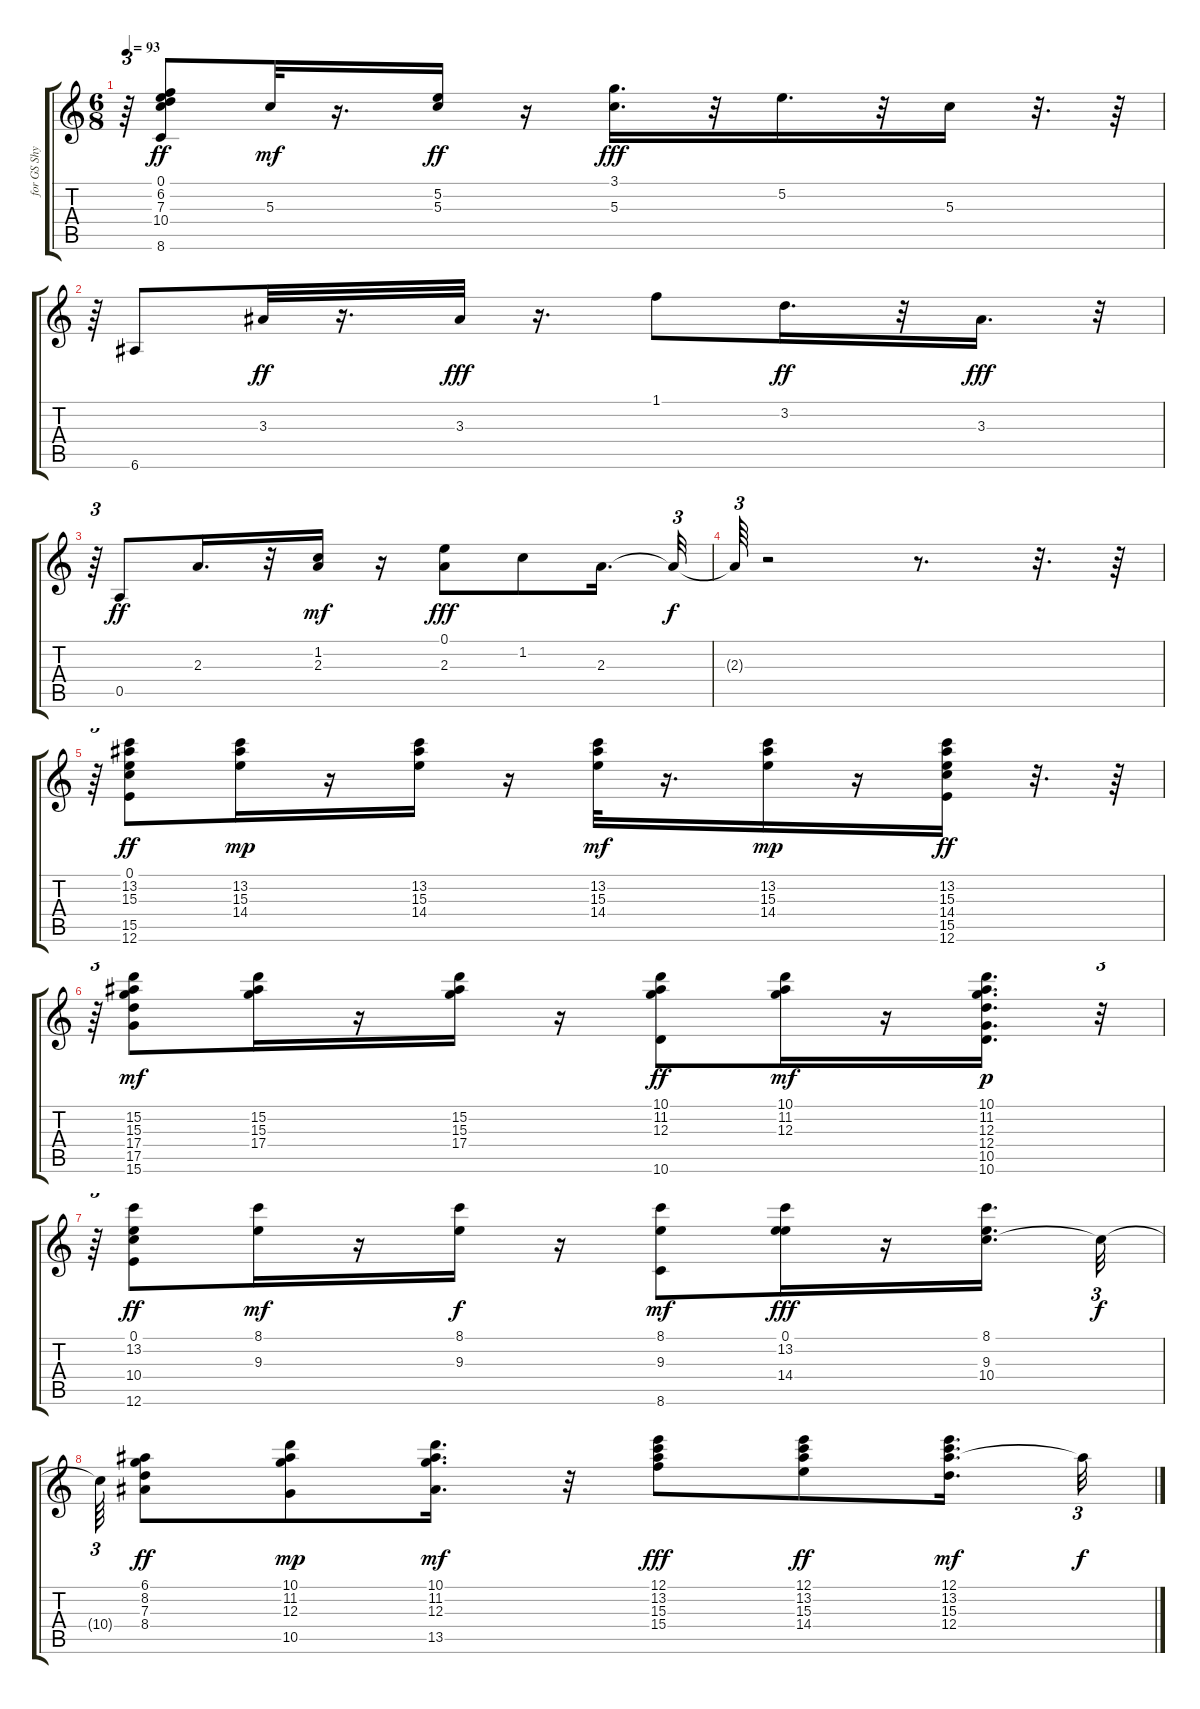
\track ("for GS Shynths)" "for GS Shy") {instrument acousticguitarsteel}
\staff {score tabs}
\tuning (E4 B3 G3 D3 A2 E2) {hide}
\ts (6 8)
\tempo 93
\clef g2
\ks c
r.64{tu (3 2) dy f} (0.1 6.2 7.3 10.4 8.6).8{dy ff} 5.3.32{dy mf} r.16{d} (5.2 5.3).16{dy ff} r.16 (3.1 5.3).16{d dy fff} r.32 5.2.16{d} r.32 5.3.16 r.32{d} r.64 |
r.64{tu (3 2)} 6.6.8 3.3.32{dy ff} r.16{d} 3.3.32{dy fff} r.16{d} 1.1.8 3.2.16{d dy ff} r.32 3.3.16{d dy fff} r.32{tu (3 2)} |
r.64{tu (3 2)} 0.5.8{dy ff} 2.3.16{d} r.32 (1.2 2.3).16{dy mf} r.16 (0.1 2.3).8{dy fff} 1.2.8 2.3.16{d} 2.3{t}.32{tu (3 2) dy f} |
2.3{t}.64{tu (3 2)} r.2 r.8{d} r.32{d} r.64 |
r.64{tu (3 2)} (0.1 13.2 15.3 15.5 12.6).8{dy ff} (13.2 15.3 14.4).16{dy mp} r.16 (13.2 15.3 14.4).16 r.16 (13.2 15.3 14.4).32{dy mf} r.16{d} (13.2 15.3 14.4).16{dy mp} r.16 (13.2 15.3 14.4 15.5 12.6).16{dy ff} r.32{d} r.64 |
r.64{tu (3 2)} (15.2 15.3 17.4 17.5 15.6).8{dy mf} (15.2 15.3 17.4).16 r.16 (15.2 15.3 17.4).16 r.16 (10.1 11.2 12.3 10.6).8{dy ff} (10.1 11.2 12.3).16{dy mf} r.16 (10.1 11.2 12.3 12.4 10.5 10.6).16{d dy p} r.32{tu (3 2)} |
r.64{tu (3 2)} (0.1 13.2 10.4 12.6).8{dy ff} (8.1 9.3).16{dy mf} r.16 (8.1 9.3).16{dy f} r.16 (8.1 9.3 8.6).8{dy mf} (0.1 13.2 14.4).16{dy fff} r.16 (8.1 9.3 10.4).16{d} 10.4{t}.32{tu (3 2) dy f} |
10.4{t}.64{tu (3 2)} (6.1 8.2 7.3 8.4).8{dy ff} (10.1 11.2 12.3 10.5).8{dy mp} (10.1 11.2 12.3 13.5).16{d dy mf} r.32 (12.1 13.2 15.3 15.4).8{dy fff} (12.1 13.2 15.3 14.4).8{dy ff} (12.1 13.2 15.3 12.4).16{d dy mf} 15.3{t}.32{tu (3 2) dy f}
